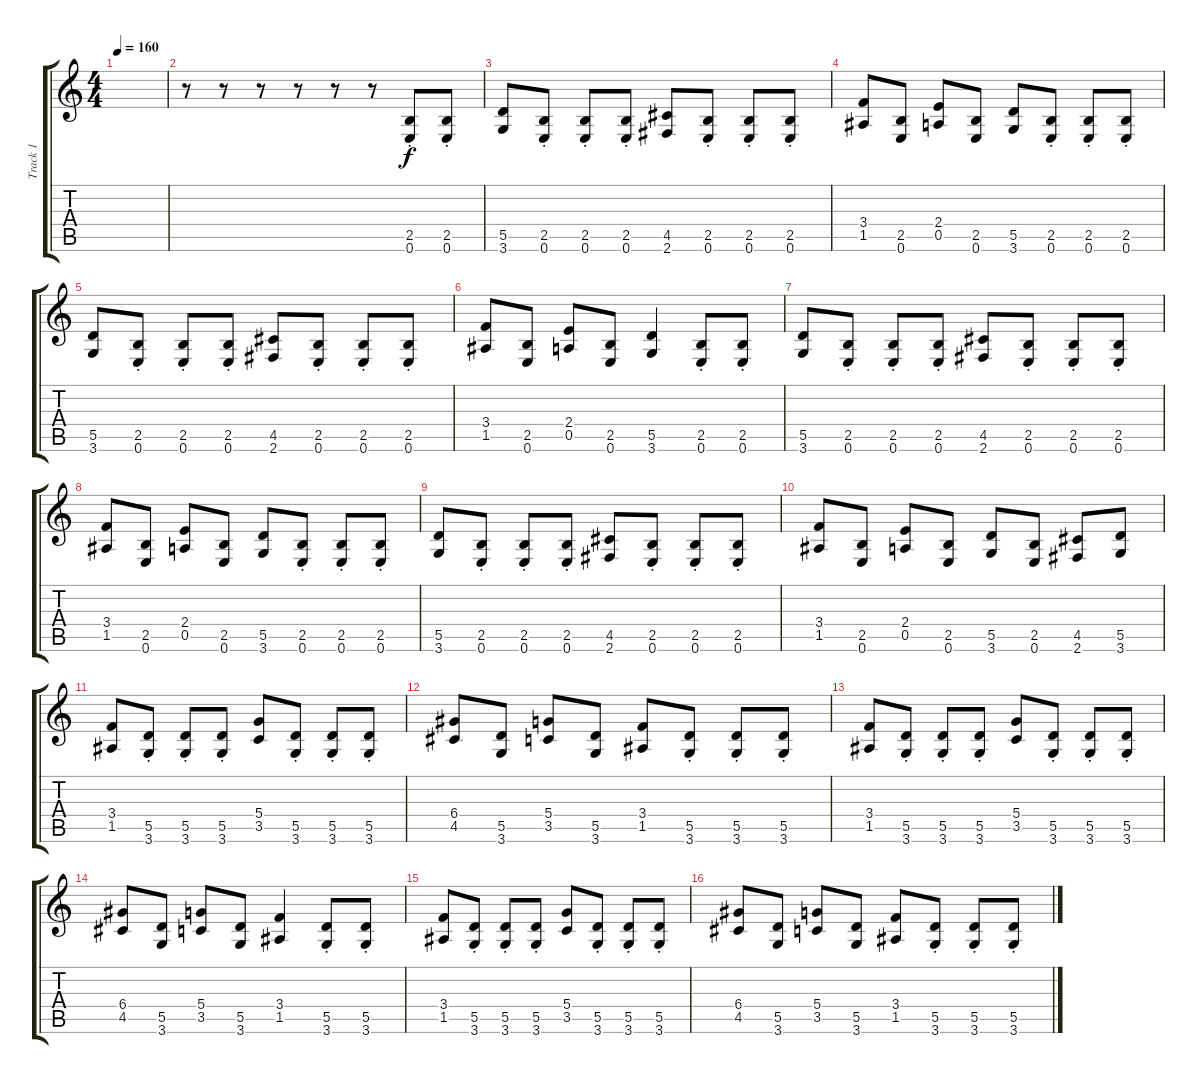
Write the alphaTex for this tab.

\track ("Track 1" "Track 1") {instrument distortionguitar}
\staff {score tabs}
\tuning (E4 B3 G3 D3 A2 E2) {hide}
\ts (4 4)
\tempo 160
\clef g2
\ks c
|
r.8 r.8 r.8 r.8 r.8 r.8 (2.5{st} 0.6{st}).8 (2.5{st} 0.6{st}).8 |
(5.5 3.6).8 (2.5{st} 0.6{st}).8 (2.5{st} 0.6{st}).8 (2.5{st} 0.6{st}).8 (4.5 2.6).8 (2.5{st} 0.6{st}).8 (2.5{st} 0.6{st}).8 (2.5{st} 0.6{st}).8 |
(3.4 1.5).8 (2.5 0.6).8 (2.4 0.5).8 (2.5 0.6).8 (5.5 3.6).8 (2.5{st} 0.6{st}).8 (2.5{st} 0.6{st}).8 (2.5{st} 0.6{st}).8 |
(5.5 3.6).8 (2.5{st} 0.6{st}).8 (2.5{st} 0.6{st}).8 (2.5{st} 0.6{st}).8 (4.5 2.6).8 (2.5{st} 0.6{st}).8 (2.5{st} 0.6{st}).8 (2.5{st} 0.6{st}).8 |
(3.4 1.5).8 (2.5 0.6).8 (2.4 0.5).8 (2.5 0.6).8 (5.5 3.6).4 (2.5{st} 0.6{st}).8 (2.5{st} 0.6{st}).8 |
(5.5 3.6).8 (2.5{st} 0.6{st}).8 (2.5{st} 0.6{st}).8 (2.5{st} 0.6{st}).8 (4.5 2.6).8 (2.5{st} 0.6{st}).8 (2.5{st} 0.6{st}).8 (2.5{st} 0.6{st}).8 |
(3.4 1.5).8 (2.5 0.6).8 (2.4 0.5).8 (2.5 0.6).8 (5.5 3.6).8 (2.5{st} 0.6{st}).8 (2.5{st} 0.6{st}).8 (2.5{st} 0.6{st}).8 |
(5.5 3.6).8 (2.5{st} 0.6{st}).8 (2.5{st} 0.6{st}).8 (2.5{st} 0.6{st}).8 (4.5 2.6).8 (2.5{st} 0.6{st}).8 (2.5{st} 0.6{st}).8 (2.5{st} 0.6{st}).8 |
(3.4 1.5).8 (2.5 0.6).8 (2.4 0.5).8 (2.5 0.6).8 (5.5 3.6).8 (2.5 0.6).8 (4.5 2.6).8 (5.5 3.6).8 |
(3.4 1.5).8 (5.5{st} 3.6{st}).8 (5.5{st} 3.6{st}).8 (5.5{st} 3.6{st}).8 (5.4 3.5).8 (5.5{st} 3.6{st}).8 (5.5{st} 3.6{st}).8 (5.5{st} 3.6{st}).8 |
(6.4 4.5).8 (5.5 3.6).8 (5.4 3.5).8 (5.5 3.6).8 (3.4 1.5).8 (5.5{st} 3.6{st}).8 (5.5{st} 3.6{st}).8 (5.5{st} 3.6{st}).8 |
(3.4 1.5).8 (5.5{st} 3.6{st}).8 (5.5{st} 3.6{st}).8 (5.5{st} 3.6{st}).8 (5.4 3.5).8 (5.5{st} 3.6{st}).8 (5.5{st} 3.6{st}).8 (5.5{st} 3.6{st}).8 |
(6.4 4.5).8 (5.5 3.6).8 (5.4 3.5).8 (5.5 3.6).8 (3.4 1.5).4 (5.5{st} 3.6{st}).8 (5.5{st} 3.6{st}).8 |
(3.4 1.5).8 (5.5{st} 3.6{st}).8 (5.5{st} 3.6{st}).8 (5.5{st} 3.6{st}).8 (5.4 3.5).8 (5.5{st} 3.6{st}).8 (5.5{st} 3.6{st}).8 (5.5{st} 3.6{st}).8 |
(6.4 4.5).8 (5.5 3.6).8 (5.4 3.5).8 (5.5 3.6).8 (3.4 1.5).8 (5.5{st} 3.6{st}).8 (5.5{st} 3.6{st}).8 (5.5{st} 3.6{st}).8
